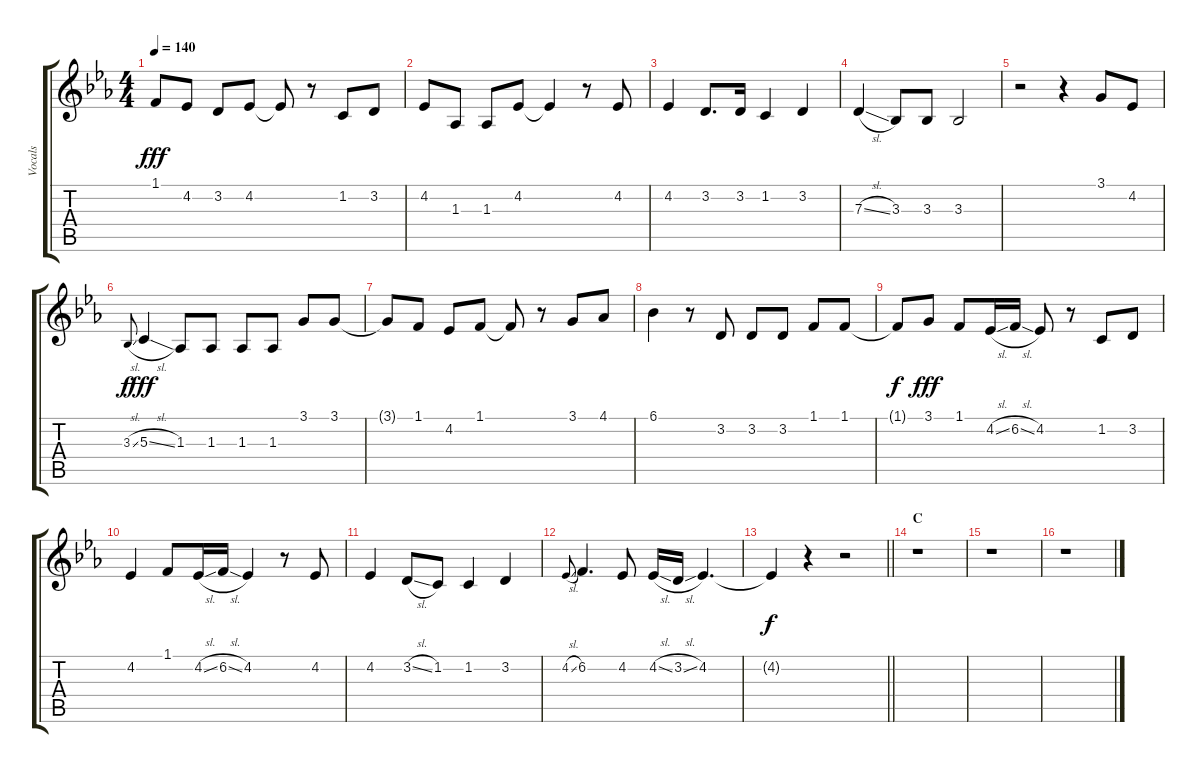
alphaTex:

\track ("Vocals" "Vocals") {instrument voiceoohs}
\staff {score tabs}
\tuning (E4 B3 G3 D3 A2 E2) {hide}
\ts (4 4)
\tempo 140
\clef g2
\ks eb
1.1{t}.8{dy fff} 4.2.8 3.2.8 4.2.8 4.2{t}.8 r.8 1.2.8 3.2.8 |
4.2.8 1.3.8 1.3.8 4.2.8 4.2{t}.4 r.8 4.2.8 |
4.2.4 3.2.8{d} 3.2.16 1.2.4 3.2.4 |
7.3{sl}.4 3.3.8 3.3.8 3.3.2 |
r.2 r.4 3.1.8 4.2.8 |
3.3{sl}.8{gr onbeat dy f} 5.3{sl}.4{dy fff} 1.3.8 1.3.8 1.3.8 1.3.8 3.1.8 3.1.8 |
3.1{t}.8 1.1.8 4.2.8 1.1.8 1.1{t}.8 r.8 3.1.8 4.1.8 |
6.1.4 r.8 3.2.8 3.2.8 3.2.8 1.1.8 1.1.8 |
1.1{t}.8{dy f} 3.1.8{dy fff} 1.1.8 4.2{sl}.16 6.2{sl}.16 4.2.8 r.8 1.2.8 3.2.8 |
4.2.4 1.1.8 4.2{sl}.16 6.2{sl}.16 4.2.4 r.8 4.2.8 |
4.2.4 3.2{sl}.8 1.2.8 1.2.4 3.2.4 |
4.2{sl}.8{gr onbeat} 6.2.4{d} 4.2.8 4.2{sl}.16 3.2{sl}.16 4.2.4{d} |
\barLineRight lightlight
4.2{t}.4{dy f} r.4 r.2 |
\section ("" "C")
r.1 |
r.1 |
r.1
